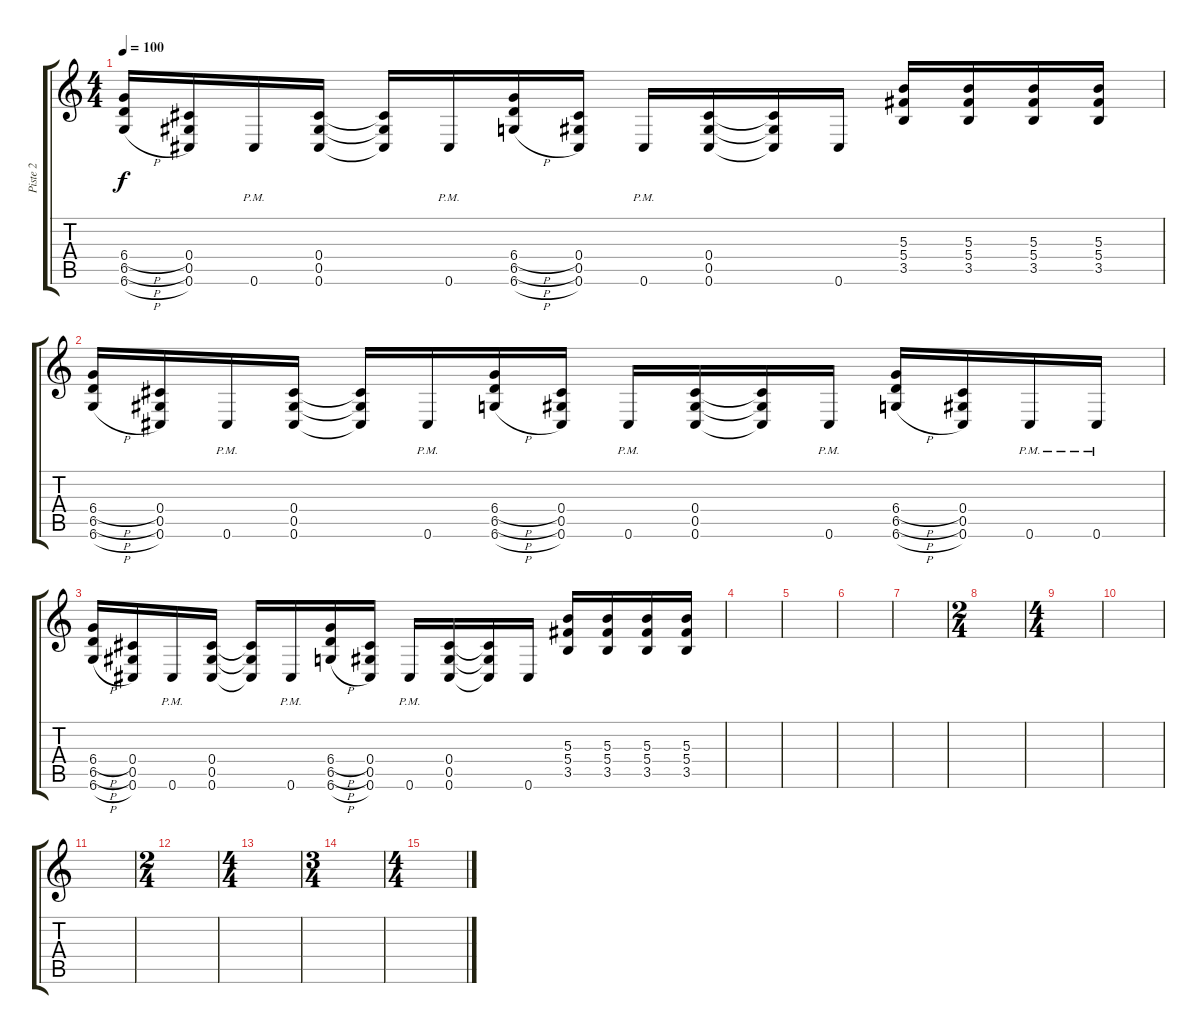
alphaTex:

\track ("Piste 2" "Piste 2") {instrument distortionguitar}
\staff {score tabs}
\tuning (Db4 Ab3 Gb3 Db3 Ab2 Db2) {hide}
\ts (4 4)
\tempo 100
\clef g2
\ks c
(6.4{h} 6.5{h} 6.6{h}).16{dy f} (0.4 0.5 0.6).16 0.6{pm}.16 (0.4 0.5 0.6).16 (0.4{t} 0.5{t} 0.6{t}).16 0.6{pm}.16 (6.4{h} 6.5{h} 6.6{h}).16 (0.4 0.5 0.6).16 0.6{pm}.16 (0.4 0.5 0.6).16 (0.4{t} 0.5{t} 0.6{t}).16 0.6.16 (5.3 5.4 3.5).16 (5.3 5.4 3.5).16 (5.3 5.4 3.5).16 (5.3 5.4 3.5).16 |
(6.4{h} 6.5{h} 6.6{h}).16 (0.4 0.5 0.6).16 0.6{pm}.16 (0.4 0.5 0.6).16 (0.4{t} 0.5{t} 0.6{t}).16 0.6{pm}.16 (6.4{h} 6.5{h} 6.6{h}).16 (0.4 0.5 0.6).16 0.6{pm}.16 (0.4 0.5 0.6).16 (0.4{t} 0.5{t} 0.6{t}).16 0.6{pm}.16 (6.4{h} 6.5{h} 6.6{h}).16 (0.4 0.5 0.6).16 0.6{pm}.16 0.6{pm}.16 |
(6.4{h} 6.5{h} 6.6{h}).16 (0.4 0.5 0.6).16 0.6{pm}.16 (0.4 0.5 0.6).16 (0.4{t} 0.5{t} 0.6{t}).16 0.6{pm}.16 (6.4{h} 6.5{h} 6.6{h}).16 (0.4 0.5 0.6).16 0.6{pm}.16 (0.4 0.5 0.6).16 (0.4{t} 0.5{t} 0.6{t}).16 0.6.16 (5.3 5.4 3.5).16 (5.3 5.4 3.5).16 (5.3 5.4 3.5).16 (5.3 5.4 3.5).16 |
|
|
|
|
\ts (2 4)
|
\ts (4 4)
|
|
|
\ts (2 4)
|
\ts (4 4)
|
\ts (3 4)
|
\ts (4 4)
